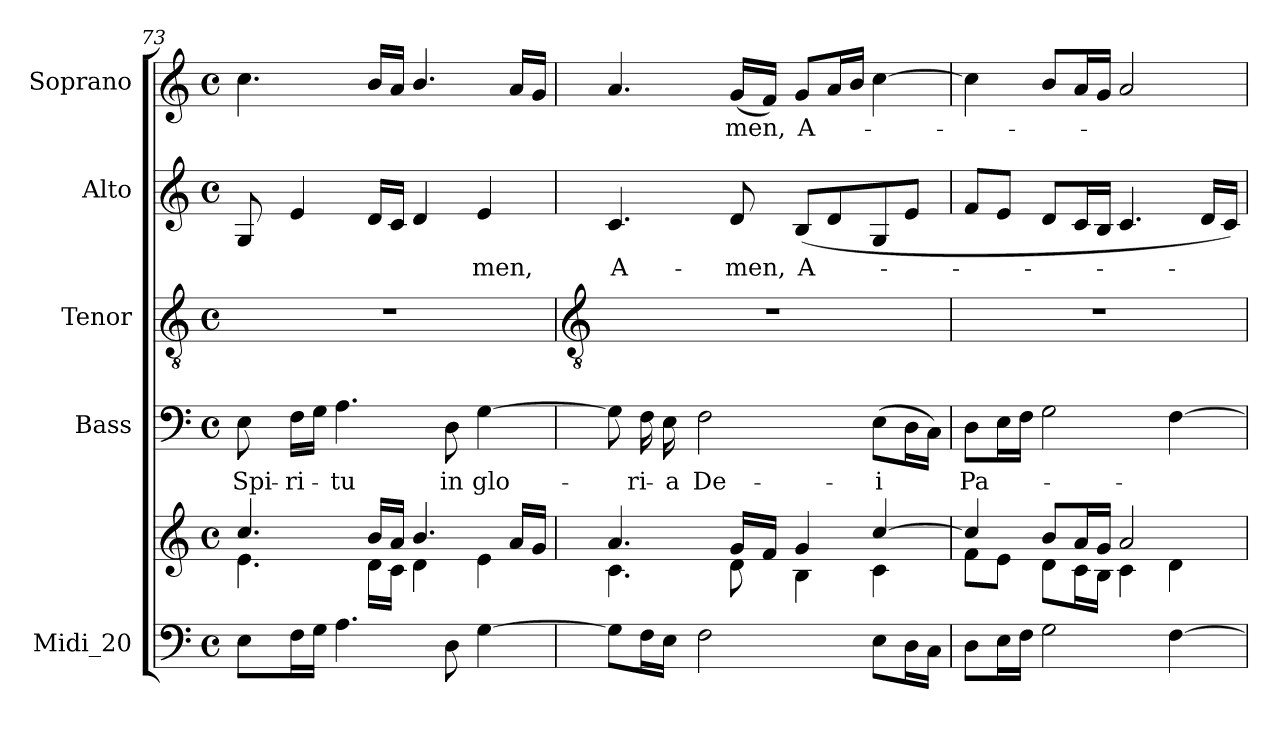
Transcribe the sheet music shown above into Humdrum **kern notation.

**kern	**kern	**kern	**text	**kern	**kern	**text	**kern	**text
*part5	*part5	*part4	*part4	*part3	*part2	*part2	*part1	*part1
*staff6	*staff5	*staff4	*staff4	*staff3	*staff2	*staff2	*staff1	*staff1
*I"Midi_20	*	*I"Bass	*	*I"Tenor	*I"Alto	*	*I"Soprano	*
*	*	*I'B	*	*I'T	*I'A	*	*I'S	*
*clefF4	*clefG2	*clefF4	*	*clefGv2	*clefG2	*	*clefG2	*
*k[]	*k[]	*k[]	*	*k[]	*k[]	*	*k[]	*
*C:	*C:	*C:	*	*C:	*C:	*	*C:	*
*M4/4	*M4/4	*M4/4	*	*M4/4	*M4/4	*	*M4/4	*
*met(c)	*met(c)	*met(c)	*	*met(c)	*met(c)	*	*met(c)	*
=73	=73	=73	=73	=73	=73	=73	=73	=73
*	*^	*	*	*	*	*	*	*
!	!	!	!	!LO:LY:b	!	!	!	!	!
8EL	4.cc/	4.e\	8E	Spi-	1r	8G	.	4.cc	.
!	!	!	!	!LO:LY:b	!	!	!	!	!
16FL	.	.	16FLL	-ri-	.	4e	.	.	.
16GJJ	.	.	16GJJ	.	.	.	.	.	.
!	!	!	!	!LO:LY:b	!	!	!	!	!
4.A	.	.	4.A	tu	.	.	.	.	.
.	16b/LL	16d\LL	.	.	.	16dLL	.	16bLL	.
.	16a/JJ	16c\JJ	.	.	.	16cJJ	.	16aJJ	.
.	4.b/	4d\	.	.	.	4d	.	4.b/	.
!	!	!	!	!LO:LY:b	!	!	!	!	!
8D	.	.	8D	in	.	.	.	.	.
!	!	!	!	!LO:LY:b	!	!	!LO:LY:b	!	!
[4G	.	4e\	[4G	glo-	.	4e	men,	.	.
.	16a/LL	.	.	.	.	.	.	16aLL	.
.	16g/JJ	.	.	.	.	.	.	16gJJ	.
!!LO:LB:g=z
=74	=74	=74	=74	=74	=74	=74	=74	=74	=74
*	*	*	*	*	*clefGv2	*	*	*	*
!	!	!	!	!	!	!	!LO:LY:b	!	!
8GL]	4.a/	4.c\	8G]	.	1r	4.c	A-	4.a	.
!	!	!	!	!LO:LY:b	!	!	!	!	!
16FL	.	.	16F	ri-	.	.	.	.	.
!	!	!	!	!LO:LY:b	!	!	!	!	!
16EJJ	.	.	16E	-a	.	.	.	.	.
!	!	!	!	!LO:LY:b	!	!	!	!	!
2F	.	.	2F	De-	.	.	.	.	.
!	!	!	!	!	!	!	!LO:LY:b	!	!LO:LY:b
.	16g/LL	8d\	.	.	.	8d	-men,	(<16gLL	men,
.	16f/JJ	.	.	.	.	.	.	16fJJ)	.
!	!	!	!	!	!	!	!LO:LY:b	!	!LO:LY:b
.	4g/	4B\	.	.	.	(<8BL	A-	8gL	A-
.	.	.	.	.	.	8d	.	16aL	.
.	.	.	.	.	.	.	.	16bJJ	.
!	!	!	!	!LO:LY:b	!	!	!	!	!
8EL	[4cc/	4c\	(>8EL	-i	.	8G	.	[4cc	.
16DL	.	.	16DL	.	.	8eJ	.	.	.
16CJJ	.	.	16CJJ)	.	.	.	.	.	.
=75	=75	=75	=75	=75	=75	=75	=75	=75	=75
!	!	!	!	!LO:LY:b	!	!	!	!	!
8DL	4cc/]	8f\L	8DL	Pa-	1r	8fL	.	4cc]	.
16EL	.	8e\J	16EL	.	.	8eJ	.	.	.
16FJJ	.	.	16FJJ	.	.	.	.	.	.
2G	8b/L	8d\L	2G	.	.	8dL	.	8bL	.
.	16a/L	16c\L	.	.	.	16cL	.	16aL	.
.	16g/JJ	16B\JJ	.	.	.	16BJJ	.	16gJJ	.
.	2a/	4c\	.	.	.	4.c	.	2a	.
[4F	.	4d\	[4F	.	.	.	.	.	.
.	.	.	.	.	.	16dLL	.	.	.
.	.	.	.	.	.	16cJJ)	.	.	.
*	*v	*v	*	*	*	*	*	*	*
=	=	=	=	=	=	=	=	=
*-	*-	*-	*-	*-	*-	*-	*-	*-
